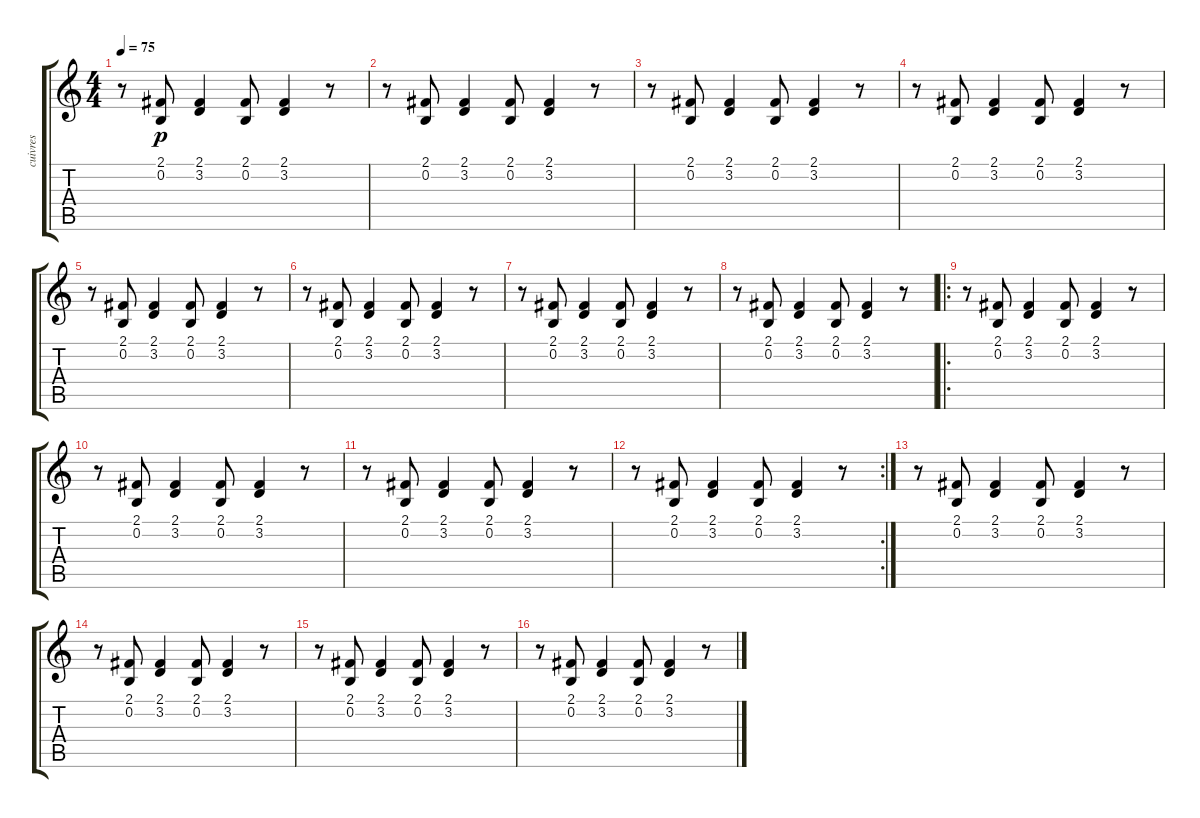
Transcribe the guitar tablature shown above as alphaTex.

\track ("cuivres" "cuivres") {instrument brasssection}
\staff {score tabs}
\tuning (E4 B3 G3 D3 A2 E2) {hide}
\ts (4 4)
\tempo 75
\clef g2
\ks c
r.8{dy p} (2.1 0.2).8 (2.1 3.2).4 (2.1 0.2).8 (2.1 3.2).4 r.8 |
r.8 (2.1 0.2).8 (2.1 3.2).4 (2.1 0.2).8 (2.1 3.2).4 r.8 |
r.8 (2.1 0.2).8 (2.1 3.2).4 (2.1 0.2).8 (2.1 3.2).4 r.8 |
r.8 (2.1 0.2).8 (2.1 3.2).4 (2.1 0.2).8 (2.1 3.2).4 r.8 |
r.8 (2.1 0.2).8 (2.1 3.2).4 (2.1 0.2).8 (2.1 3.2).4 r.8 |
r.8 (2.1 0.2).8 (2.1 3.2).4 (2.1 0.2).8 (2.1 3.2).4 r.8 |
r.8 (2.1 0.2).8 (2.1 3.2).4 (2.1 0.2).8 (2.1 3.2).4 r.8 |
r.8 (2.1 0.2).8 (2.1 3.2).4 (2.1 0.2).8 (2.1 3.2).4 r.8 |
\ro
r.8 (2.1 0.2).8 (2.1 3.2).4 (2.1 0.2).8 (2.1 3.2).4 r.8 |
r.8 (2.1 0.2).8 (2.1 3.2).4 (2.1 0.2).8 (2.1 3.2).4 r.8 |
r.8 (2.1 0.2).8 (2.1 3.2).4 (2.1 0.2).8 (2.1 3.2).4 r.8 |
\rc 2
r.8 (2.1 0.2).8 (2.1 3.2).4 (2.1 0.2).8 (2.1 3.2).4 r.8 |
r.8 (2.1 0.2).8 (2.1 3.2).4 (2.1 0.2).8 (2.1 3.2).4 r.8 |
r.8 (2.1 0.2).8 (2.1 3.2).4 (2.1 0.2).8 (2.1 3.2).4 r.8 |
r.8 (2.1 0.2).8 (2.1 3.2).4 (2.1 0.2).8 (2.1 3.2).4 r.8 |
r.8 (2.1 0.2).8 (2.1 3.2).4 (2.1 0.2).8 (2.1 3.2).4 r.8
